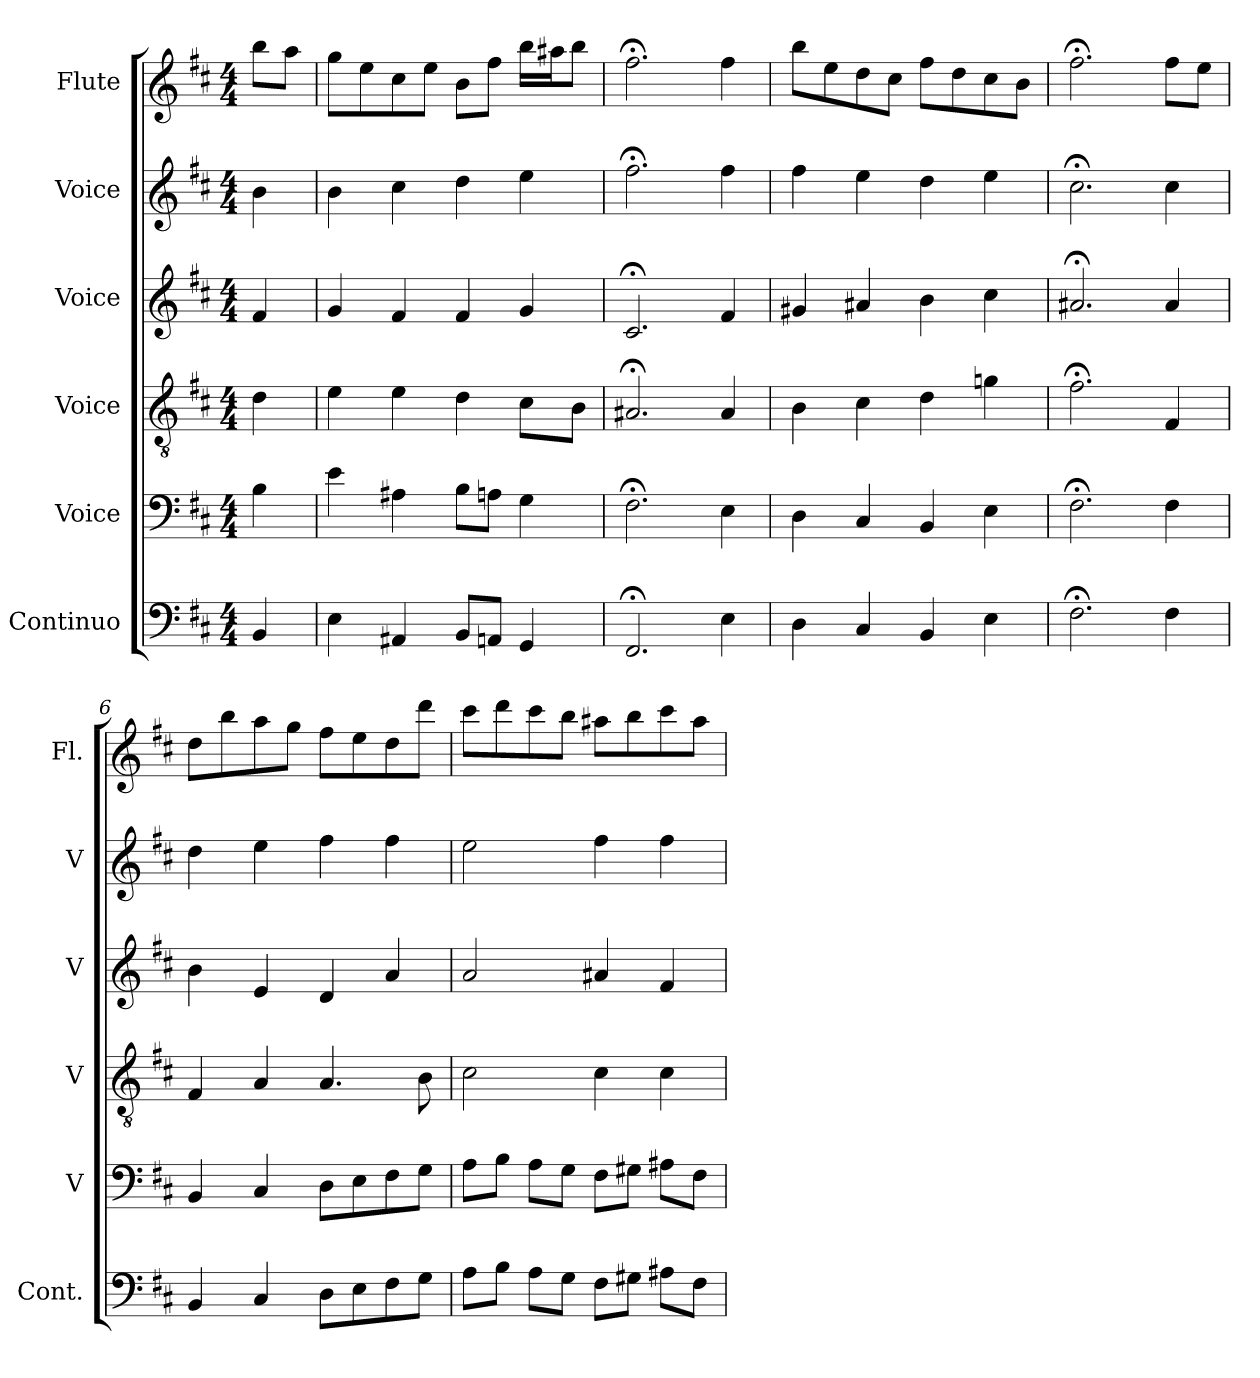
**kern	**kern	**kern	**kern	**kern	**kern
*part6	*part5	*part4	*part3	*part2	*part1
*staff6	*staff5	*staff4	*staff3	*staff2	*staff1
*I"Continuo	*I"Voice	*I"Voice	*I"Voice	*I"Voice	*I"Flute
*I'Cont.	*I'V	*I'V	*I'V	*I'V	*I'Fl.
*clefF4	*clefF4	*clefGv2	*clefG2	*clefG2	*clefG2
*k[f#c#]	*k[f#c#]	*k[f#c#]	*k[f#c#]	*k[f#c#]	*k[f#c#]
*M4/4	*M4/4	*M4/4	*M4/4	*M4/4	*M4/4
=	=	=	=	=	=
4BB	4B	4d	4f#	4b	8bbL
.	.	.	.	.	8aaJ
=2	=2	=2	=2	=2	=2
4E	4e	4e	4g	4b	8ggL
.	.	.	.	.	8ee
4AA#X	4A#X	4e	4f#	4cc#	8cc#
.	.	.	.	.	8eeJ
8BBL	8BL	4d	4f#	4dd	8bL
8AAnJ	8AnJ	.	.	.	8ff#J
4GG	4G	8c#L	4g	4ee	16bbLL
.	.	.	.	.	16aa#XJ
.	.	8BJ	.	.	8bbJ
=3	=3	=3	=3	=3	=3
2.FF#;<	2.F#;<	2.A#X;<	2.c#;<	2.ff#;<	2.ff#;<
4E	4E	4A#	4f#	4ff#	4ff#
=4	=4	=4	=4	=4	=4
4D	4D	4B	4g#X	4ff#	8bbL
.	.	.	.	.	8ee
4C#	4C#	4c#	4a#X	4ee	8dd
.	.	.	.	.	8cc#J
4BB	4BB	4d	4b	4dd	8ff#L
.	.	.	.	.	8dd
4E	4E	4gn	4cc#	4ee	8cc#
.	.	.	.	.	8bJ
=5	=5	=5	=5	=5	=5
2.F#;<	2.F#;<	2.f#;<	2.a#X;<	2.cc#;<	2.ff#;<
4F#	4F#	4F#	4a#	4cc#	8ff#L
.	.	.	.	.	8eeJ
=6	=6	=6	=6	=6	=6
4BB	4BB	4F#	4b	4dd	8ddL
.	.	.	.	.	8bb
4C#	4C#	4A	4e	4ee	8aa
.	.	.	.	.	8ggJ
8DL	8DL	4.A	4d	4ff#	8ff#L
8E	8E	.	.	.	8ee
8F#	8F#	.	4a	4ff#	8dd
8GJ	8GJ	8B	.	.	8dddJ
=7	=7	=7	=7	=7	=7
8AL	8AL	2c#	2a	2ee	8ccc#L
8BJ	8BJ	.	.	.	8ddd
8AL	8AL	.	.	.	8ccc#
8GJ	8GJ	.	.	.	8bbJ
8F#L	8F#L	4c#	4a#X	4ff#	8aa#XL
8G#XJ	8G#XJ	.	.	.	8bb
8A#XL	8A#XL	4c#	4f#	4ff#	8ccc#
8F#J	8F#J	.	.	.	8aa#J
=	=	=	=	=	=
*-	*-	*-	*-	*-	*-
